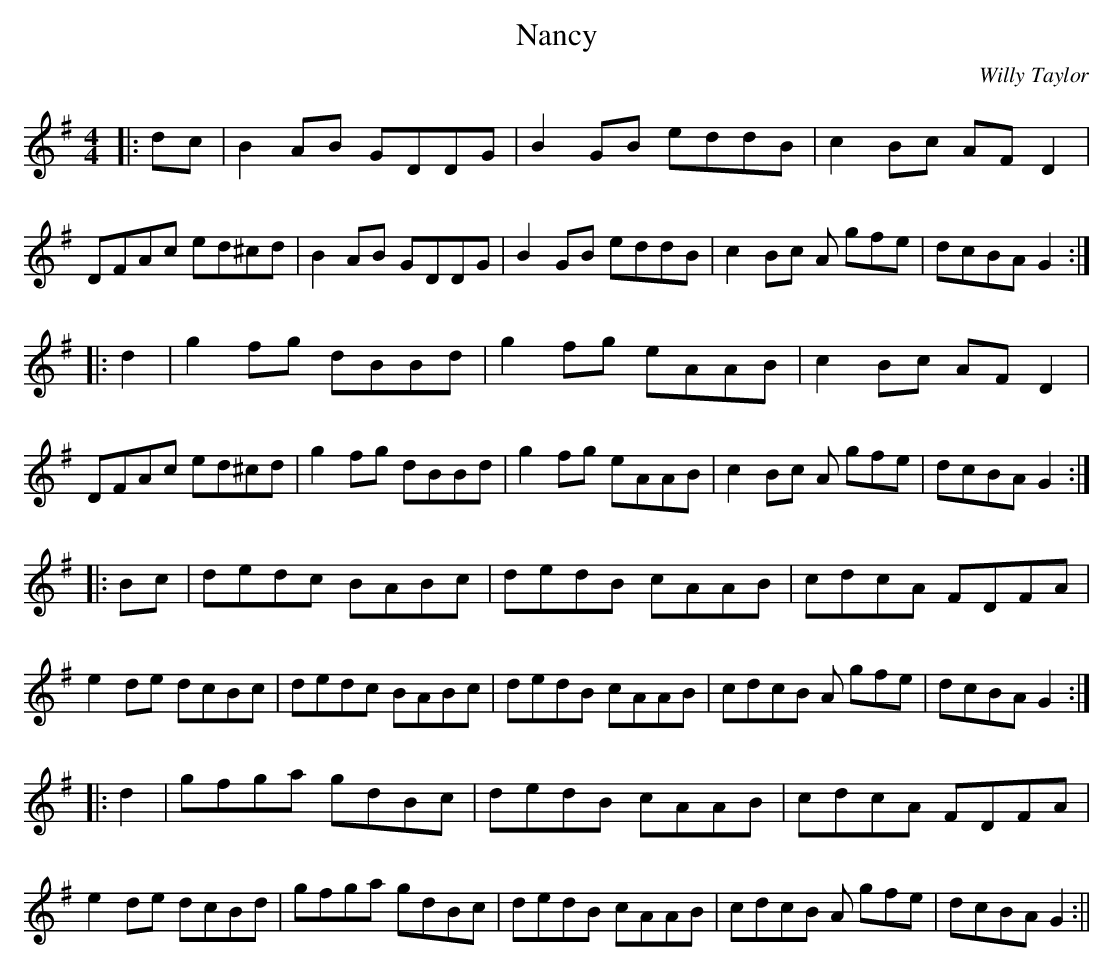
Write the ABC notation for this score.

X:1
T:Nancy
M:4/4
L:1/8
C:Willy Taylor
K:G
|:dc \
| B2AB GDDG | B2GB eddB | c2Bc AFD2 | DFAc ed^cd \
| B2AB GDDG | B2GB eddB | c2Bc A gfe | dcBAG2 :|
|: d2 \
| g2fg dBBd | g2fg eAAB | c2Bc AFD2 | DFAc ed^cd \
| g2fg dBBd | g2fg eAAB | c2Bc A gfe | dcBA G2 :|
|: Bc \
| dedc BABc | dedB cAAB | cdcA FDFA | e2de dcBc \
| dedc BABc | dedB cAAB | cdcB A gfe | dcBAG2 :|
|: d2 \
| gfga gdBc | dedB cAAB | cdcA FDFA | e2de dcBd \
| gfga gdBc | dedB cAAB | cdcB A gfe | dcBAG2 :||
